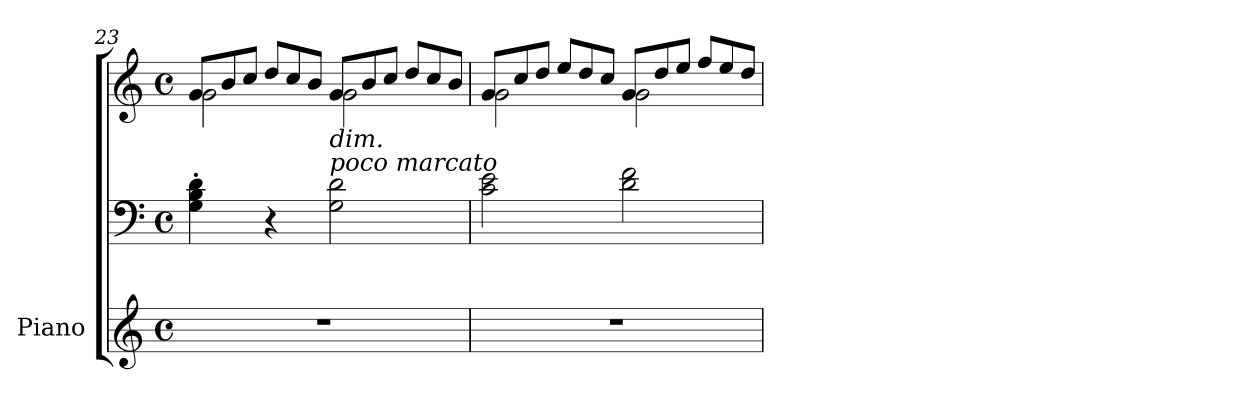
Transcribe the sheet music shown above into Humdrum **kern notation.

**kern	**kern	**kern
*part1	*part1	*part1
*staff3	*staff2	*staff1
*I"Piano	*	*
*I'Pno	*	*
!!LO:LB:g=z
*clefG2	*clefF4	*clefG2
*k[]	*k[]	*k[]
*M4/4	*M4/4	*M4/4
*met(c)	*met(c)	*met(c)
*	*	*Xtuplet
=23	=23	=23
*	*	*^
1r	4G\' 4B\' 4d\'	12g/L	2g<\
.	.	12b/	.
.	.	12cc/J	.
.	4r	12dd/L	.
.	.	12cc/	.
.	.	12b/J	.
!	!	!LO:TX:b:i:t=dim.	!
!	!LO:TX:i:t=poco marcato	!	!
.	2G\ 2d\	12g/L	2g\
.	.	12b/	.
.	.	12cc/J	.
.	.	12dd/L	.
.	.	12cc/	.
.	.	12b/J	.
=24	=24	=24	=24
1r	2c\ 2e\	12g/L	2g\
.	.	12cc/	.
.	.	12dd/J	.
.	.	12ee/L	.
.	.	12dd/	.
.	.	12cc/J	.
.	2d\ 2f\	12g/L	2g\
.	.	12dd/	.
.	.	12ee/J	.
.	.	12ff/L	.
.	.	12ee/	.
.	.	12dd/J	.
*	*	*v	*v
=	=	=
*-	*-	*-
